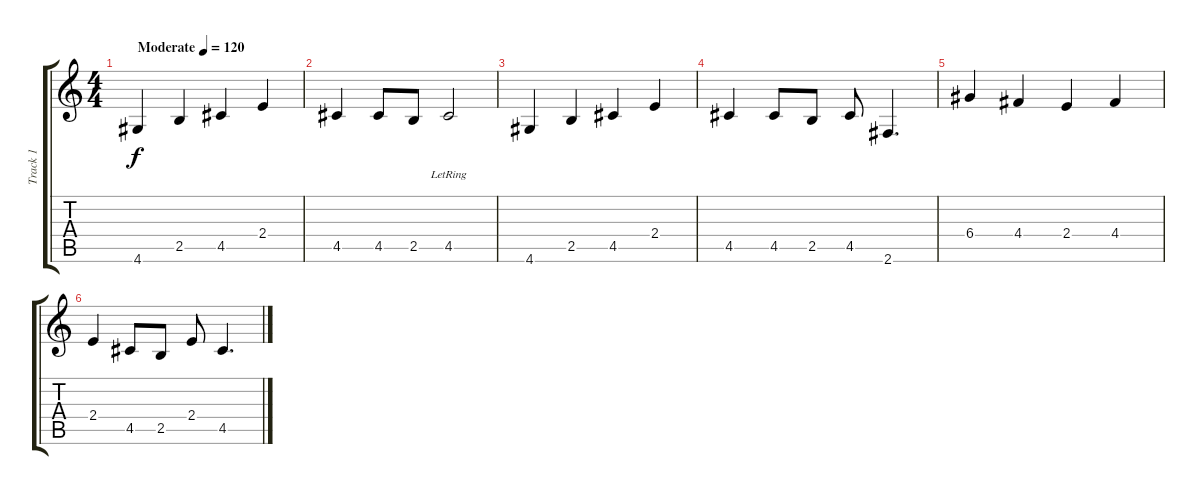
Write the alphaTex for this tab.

\track ("Track 1" "Track 1") {instrument acousticguitarsteel}
\staff {score tabs}
\tuning (E4 B3 G3 D3 A2 E2) {hide}
\ts (4 4)
\tempo (120 "Moderate")
\clef g2
\ks c
4.6.4{dy f instrument acousticguitarsteel} 2.5.4 4.5.4 2.4.4 |
4.5.4 4.5.8 2.5.8 4.5{lr}.2 |
4.6.4 2.5.4 4.5.4 2.4.4 |
4.5.4 4.5.8 2.5.8 4.5.8 2.6.4{d} |
6.4.4 4.4.4 2.4.4 4.4.4 |
2.4.4 4.5.8 2.5.8 2.4.8 4.5.4{d}
